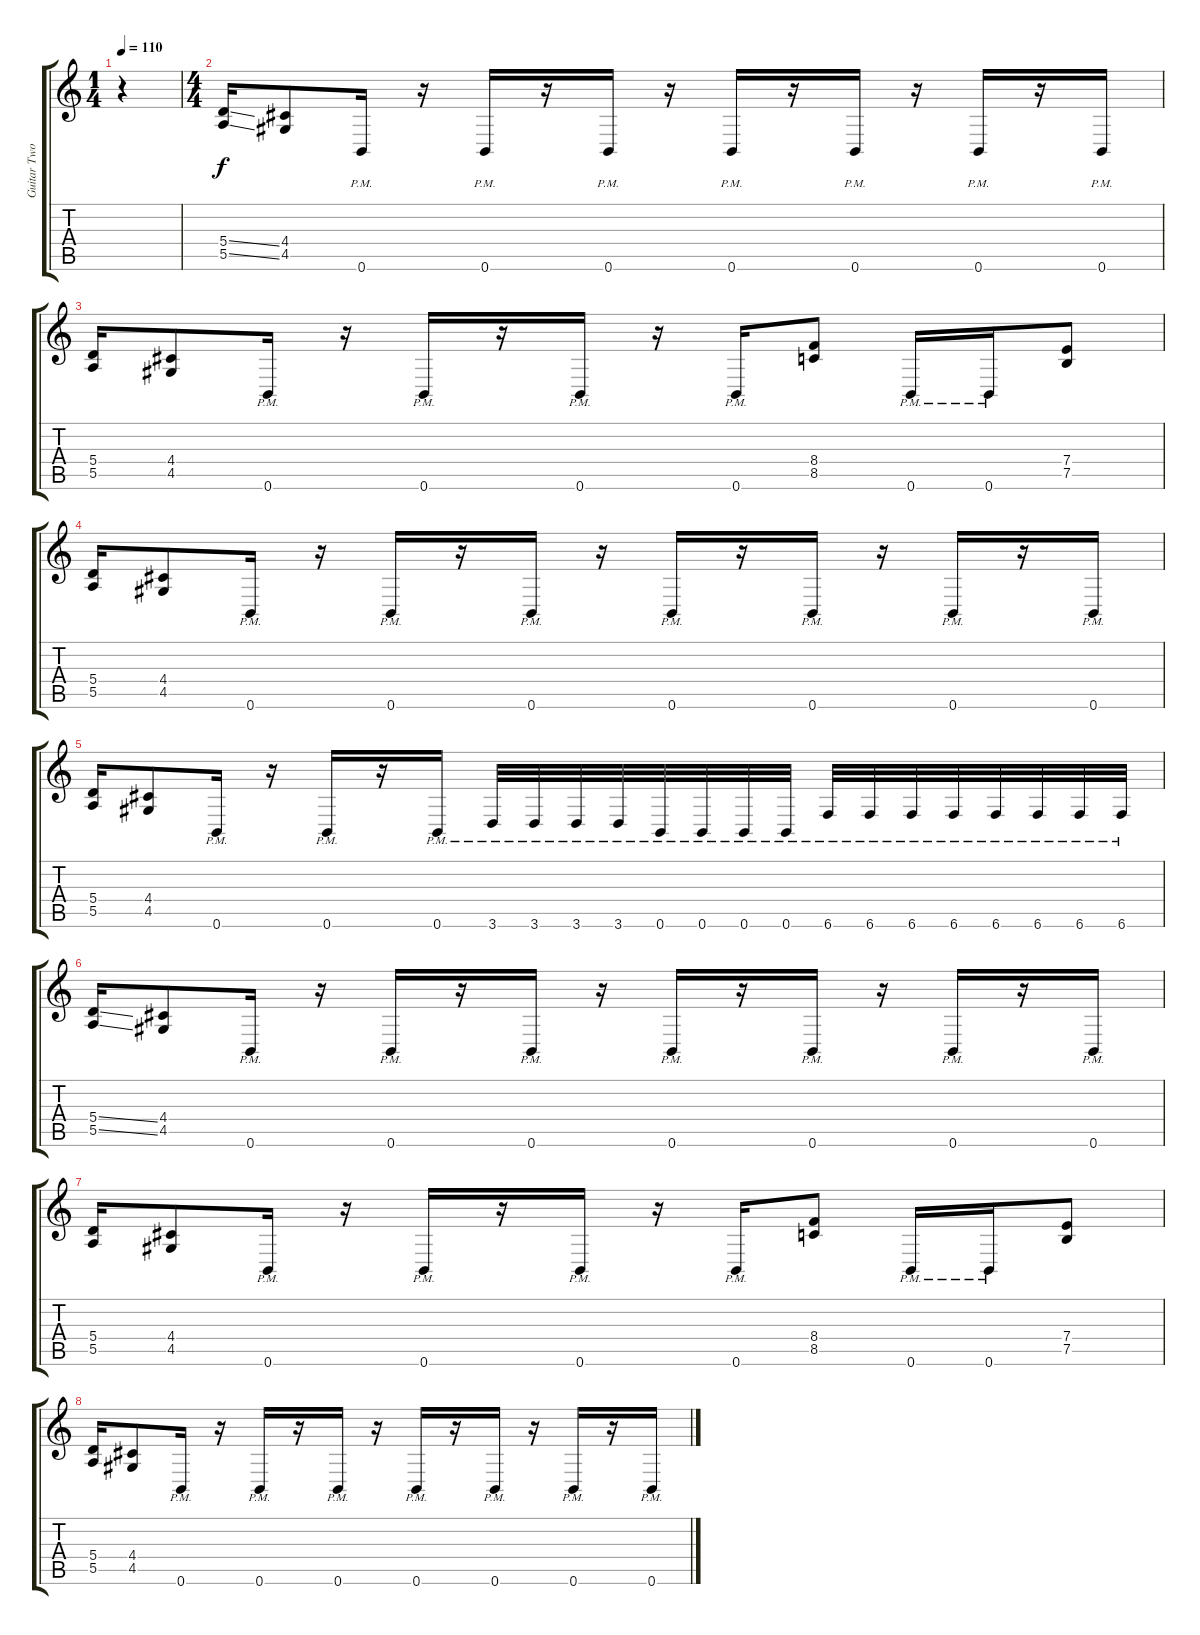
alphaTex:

\track ("Guitar Two" "Guitar Two") {instrument distortionguitar}
\staff {score tabs}
\tuning (B3 Gb3 D3 A2 E2 B1) {hide}
\ts (1 4)
\tempo 110
\clef g2
\ks c
r.4{dy f} |
\ts (4 4)
(5.4{ss} 5.5{ss}).16 (4.4 4.5).8 0.6{pm}.16 r.16 0.6{pm}.16 r.16 0.6{pm}.16 r.16 0.6{pm}.16 r.16 0.6{pm}.16 r.16 0.6{pm}.16 r.16 0.6{pm}.16 |
(5.4 5.5).16 (4.4 4.5).8 0.6{pm}.16 r.16 0.6{pm}.16 r.16 0.6{pm}.16 r.16 0.6{pm}.16 (8.4 8.5).8 0.6{pm}.16 0.6{pm}.16 (7.4 7.5).8 |
(5.4 5.5).16 (4.4 4.5).8 0.6{pm}.16 r.16 0.6{pm}.16 r.16 0.6{pm}.16 r.16 0.6{pm}.16 r.16 0.6{pm}.16 r.16 0.6{pm}.16 r.16 0.6{pm}.16 |
(5.4 5.5).16 (4.4 4.5).8 0.6{pm}.16 r.16 0.6{pm}.16 r.16 0.6{pm}.16 3.6{pm}.32 3.6{pm}.32 3.6{pm}.32 3.6{pm}.32 0.6{pm}.32 0.6{pm}.32 0.6{pm}.32 0.6{pm}.32 6.6{pm}.32 6.6{pm}.32 6.6{pm}.32 6.6{pm}.32 6.6{pm}.32 6.6{pm}.32 6.6{pm}.32 6.6{pm}.32 |
(5.4{ss} 5.5{ss}).16 (4.4 4.5).8 0.6{pm}.16 r.16 0.6{pm}.16 r.16 0.6{pm}.16 r.16 0.6{pm}.16 r.16 0.6{pm}.16 r.16 0.6{pm}.16 r.16 0.6{pm}.16 |
(5.4 5.5).16 (4.4 4.5).8 0.6{pm}.16 r.16 0.6{pm}.16 r.16 0.6{pm}.16 r.16 0.6{pm}.16 (8.4 8.5).8 0.6{pm}.16 0.6{pm}.16 (7.4 7.5).8 |
(5.4 5.5).16 (4.4 4.5).8 0.6{pm}.16 r.16 0.6{pm}.16 r.16 0.6{pm}.16 r.16 0.6{pm}.16 r.16 0.6{pm}.16 r.16 0.6{pm}.16 r.16 0.6{pm}.16
